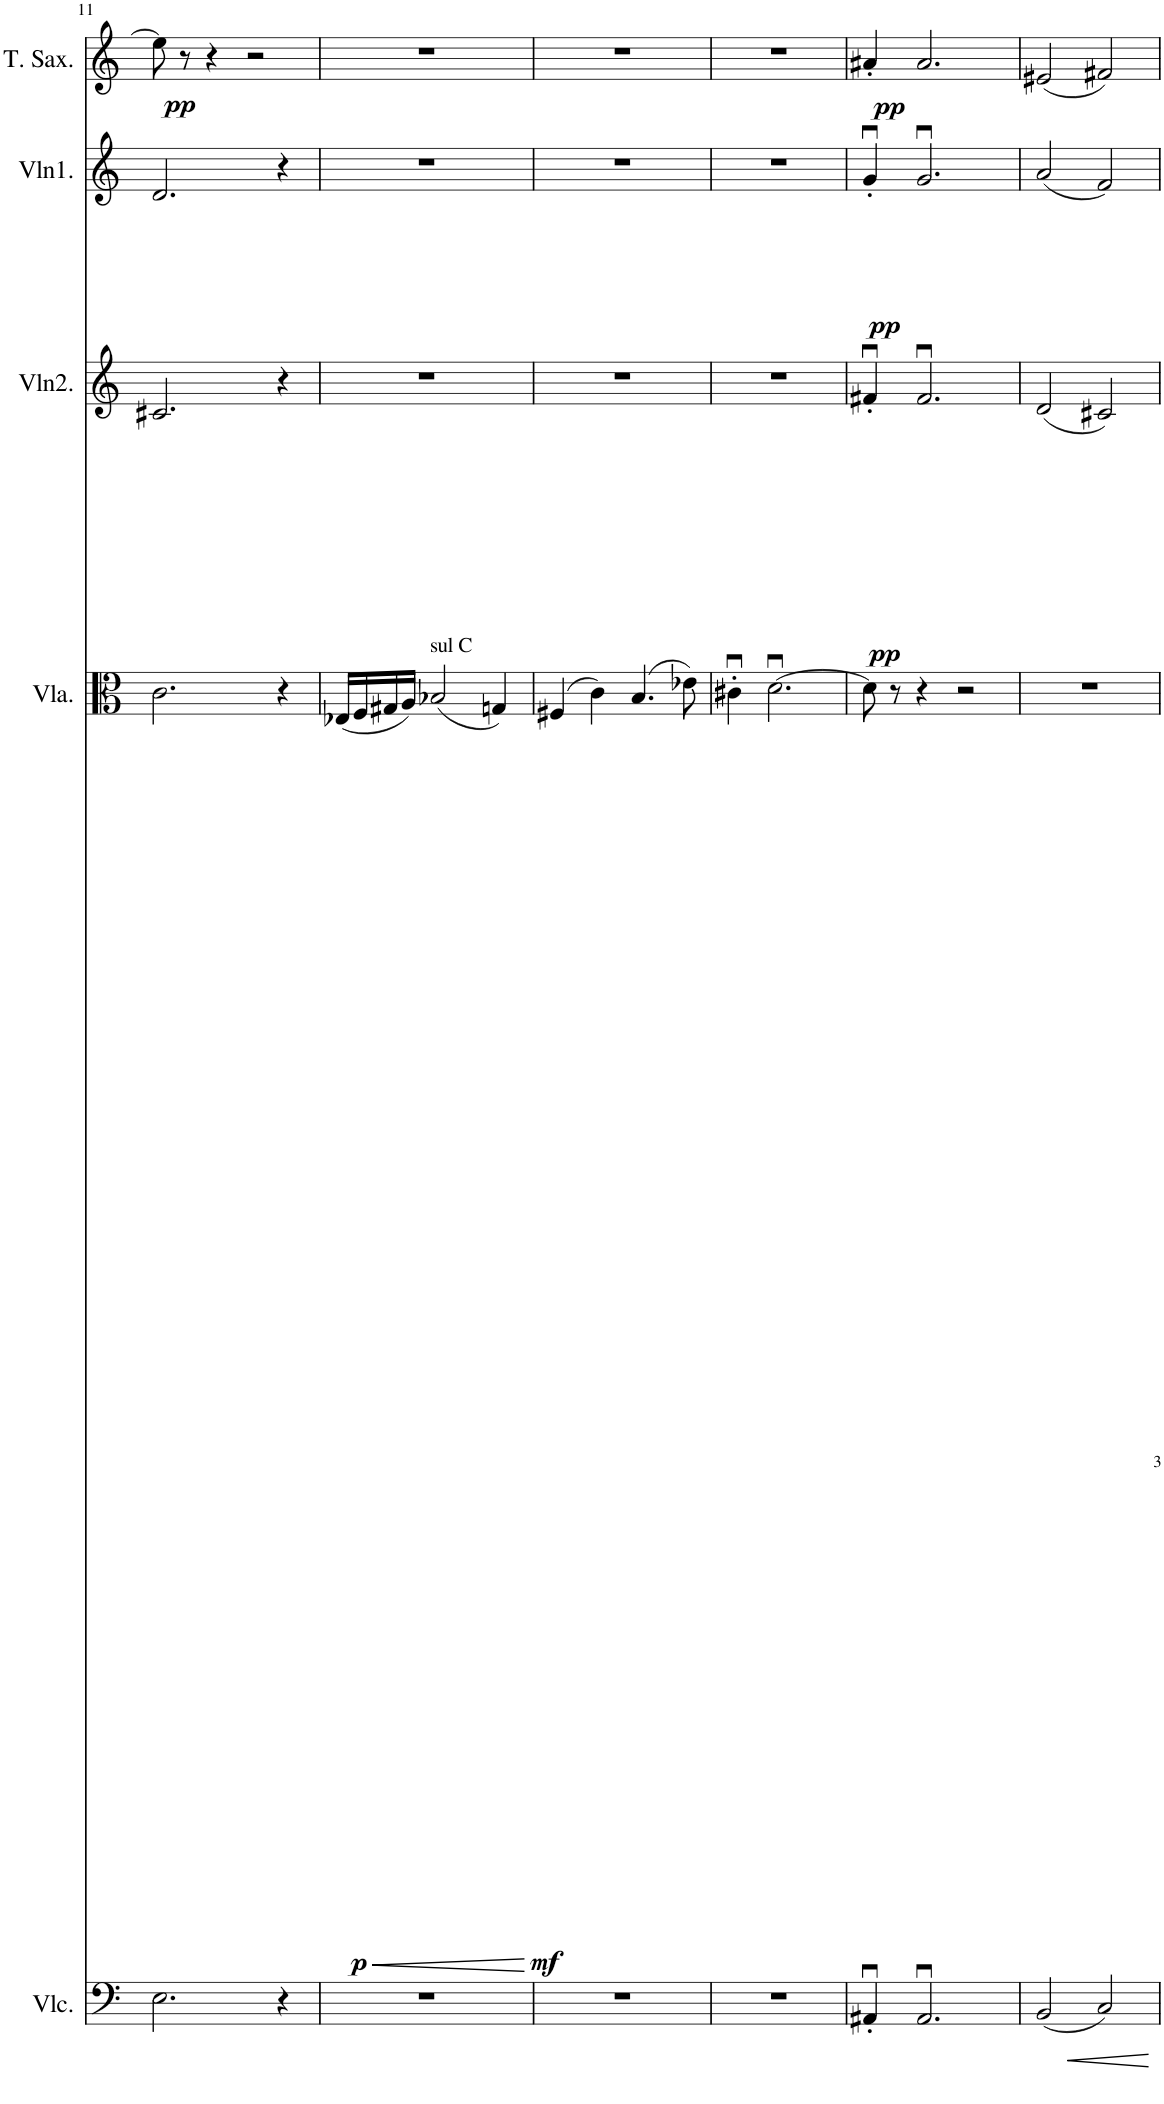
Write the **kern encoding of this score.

**kern	**dynam	**kern	**dynam	**kern	**dynam	**kern	**dynam	**kern	**dynam
*part5	*part5	*part4	*part4	*part3	*part3	*part2	*part2	*part1	*part1
*staff5	*staff5	*staff4	*staff4	*staff3	*staff3	*staff2	*staff2	*staff1	*staff1
*I"Violoncello	*	*I"Viola	*	*I"Violin 2	*	*I"Violin 1	*	*I"Tenor Sax	*
*I'Vlc.	*	*I'Vla.	*	*I'Vln2.	*	*I'Vln1.	*	*I'T. Sax.	*
!!LO:PB:g=z
*clefF4	*	*clefC3	*	*clefG2	*	*clefG2	*	*clefG2	*
*	*	*	*	*	*	*	*	*Trd8c14	*
*k[]	*	*k[]	*	*k[]	*	*k[]	*	*k[]	*
*M4/4	*	*M4/4	*	*M4/4	*	*M4/4	*	*M4/4	*
=11	=11	=11	=11	=11	=11	=11	=11	=11	=11
!	!	!	!	!	!	!	!	!	!LO:DY:b
2.E\	.	2.c\	.	2.c#X/	.	2.d/	.	8ee-\]	pp
.	.	.	.	.	.	.	.	8r	.
.	.	.	.	.	.	.	.	4r	.
.	.	.	.	.	.	.	.	2r	.
4r	.	4r	.	4r	.	4r	.	.	.
=12	=12	=12	=12	=12	=12	=12	=12	=12	=12
!	!	!	!LO:HP:b	!	!	!	!	!	!
!	!	!	!LO:DY:n=1:b	!	!	!	!	!	!
1r	.	(16E-X/LL	< p	1r	.	1r	.	1r	.
.	.	16F/	.	.	.	.	.	.	.
.	.	16G#X/	.	.	.	.	.	.	.
.	.	16A/JJ)	.	.	.	.	.	.	.
!	!	!LO:TX:a:t=sul C	!	!	!	!	!	!	!
!	!	!	!LO:DY:n=2:b	!	!	!	!	!	!
.	.	(2B-X/	[ mf	.	.	.	.	.	.
.	.	4Gn/)	.	.	.	.	.	.	.
=13	=13	=13	=13	=13	=13	=13	=13	=13	=13
1r	.	(4F#X/	.	1r	.	1r	.	1r	.
.	.	4c\)	.	.	.	.	.	.	.
.	.	(4.B/	.	.	.	.	.	.	.
.	.	8e-X\)	.	.	.	.	.	.	.
=14	=14	=14	=14	=14	=14	=14	=14	=14	=14
1r	.	4c#Xu'\	.	1r	.	1r	.	1r	.
.	.	[2.du\	.	.	.	.	.	.	.
=15	=15	=15	=15	=15	=15	=15	=15	=15	=15
!	!LO:DY:b	!	!	!	!LO:DY:b	!	!LO:DY:b	!	!LO:DY:b
4AA#Xu'/	pp	8d\]	.	4f#Xu'/	pp	4gu'/	pp	4a#X'/	pp
.	.	8r	.	.	.	.	.	.	.
2.AA#u/	.	4r	.	2.f#u/	.	2.gu/	.	2.a#/	.
.	.	2r	.	.	.	.	.	.	.
=16	=16	=16	=16	=16	=16	=16	=16	=16	=16
(2BB/	.	1r	.	(2d/	.	(2a/	.	(2e#X/	.
!	!LO:HP:b	!	!	!	!	!	!	!	!
2C/)	<	.	.	2c#X/)	.	2f/)	.	2f#X/)	.
.	[	.	.	.	.	.	.	.	.
=	=	=	=	=	=	=	=	=	=
*-	*-	*-	*-	*-	*-	*-	*-	*-	*-
